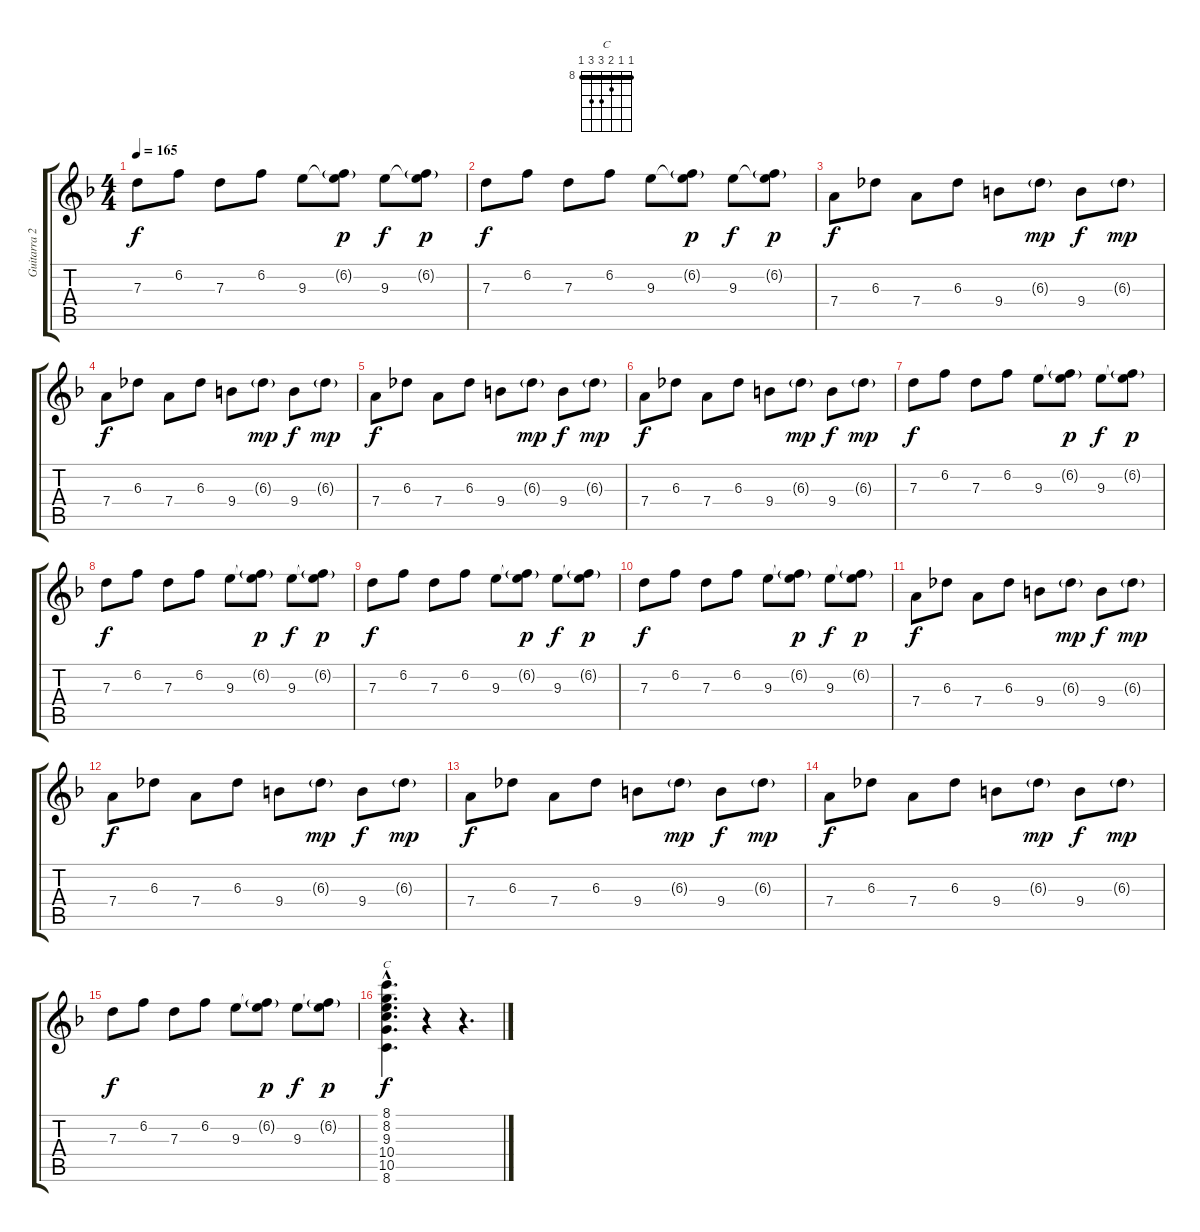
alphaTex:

\track ("Guitarra 2" "Guitarra 2") {instrument electricguitarclean}
\staff {score tabs}
\tuning (E4 B3 G3 D3 A2 E2) {hide}
\chord ("C" 8 8 9 10 10 8) {firstfret 8 barre 8}
\ts (4 4)
\tempo 165
\clef g2
\ks dminor
7.3.8{dy f} 6.2.8 7.3.8 6.2.8 9.3.8 (6.2{g} 9.3{t}).8{dy p} 9.3.8{dy f} (6.2{g} 9.3{t}).8{dy p} |
7.3.8{dy f} 6.2.8 7.3.8 6.2.8 9.3.8 (6.2{g} 9.3{t}).8{dy p} 9.3.8{dy f} (6.2{g} 9.3{t}).8{dy p} |
7.4.8{dy f} 6.3.8 7.4.8 6.3.8 9.4.8 6.3{g}.8{dy mp} 9.4.8{dy f} 6.3{g}.8{dy mp} |
7.4.8{dy f} 6.3.8 7.4.8 6.3.8 9.4.8 6.3{g}.8{dy mp} 9.4.8{dy f} 6.3{g}.8{dy mp} |
7.4.8{dy f} 6.3.8 7.4.8 6.3.8 9.4.8 6.3{g}.8{dy mp} 9.4.8{dy f} 6.3{g}.8{dy mp} |
7.4.8{dy f} 6.3.8 7.4.8 6.3.8 9.4.8 6.3{g}.8{dy mp} 9.4.8{dy f} 6.3{g}.8{dy mp} |
7.3.8{dy f} 6.2.8 7.3.8 6.2.8 9.3.8 (6.2{g} 9.3{t}).8{dy p} 9.3.8{dy f} (6.2{g} 9.3{t}).8{dy p} |
7.3.8{dy f} 6.2.8 7.3.8 6.2.8 9.3.8 (6.2{g} 9.3{t}).8{dy p} 9.3.8{dy f} (6.2{g} 9.3{t}).8{dy p} |
7.3.8{dy f} 6.2.8 7.3.8 6.2.8 9.3.8 (6.2{g} 9.3{t}).8{dy p} 9.3.8{dy f} (6.2{g} 9.3{t}).8{dy p} |
7.3.8{dy f} 6.2.8 7.3.8 6.2.8 9.3.8 (6.2{g} 9.3{t}).8{dy p} 9.3.8{dy f} (6.2{g} 9.3{t}).8{dy p} |
7.4.8{dy f} 6.3.8 7.4.8 6.3.8 9.4.8 6.3{g}.8{dy mp} 9.4.8{dy f} 6.3{g}.8{dy mp} |
7.4.8{dy f} 6.3.8 7.4.8 6.3.8 9.4.8 6.3{g}.8{dy mp} 9.4.8{dy f} 6.3{g}.8{dy mp} |
7.4.8{dy f} 6.3.8 7.4.8 6.3.8 9.4.8 6.3{g}.8{dy mp} 9.4.8{dy f} 6.3{g}.8{dy mp} |
7.4.8{dy f} 6.3.8 7.4.8 6.3.8 9.4.8 6.3{g}.8{dy mp} 9.4.8{dy f} 6.3{g}.8{dy mp} |
7.3.8{dy f} 6.2.8 7.3.8 6.2.8 9.3.8 (6.2{g} 9.3{t}).8{dy p} 9.3.8{dy f} (6.2{g} 9.3{t}).8{dy p} |
(8.1{hac} 8.2{hac} 9.3{hac} 10.4{hac} 10.5{hac} 8.6{hac}).4{d ch "C" dy f} r.4 r.4{d}
